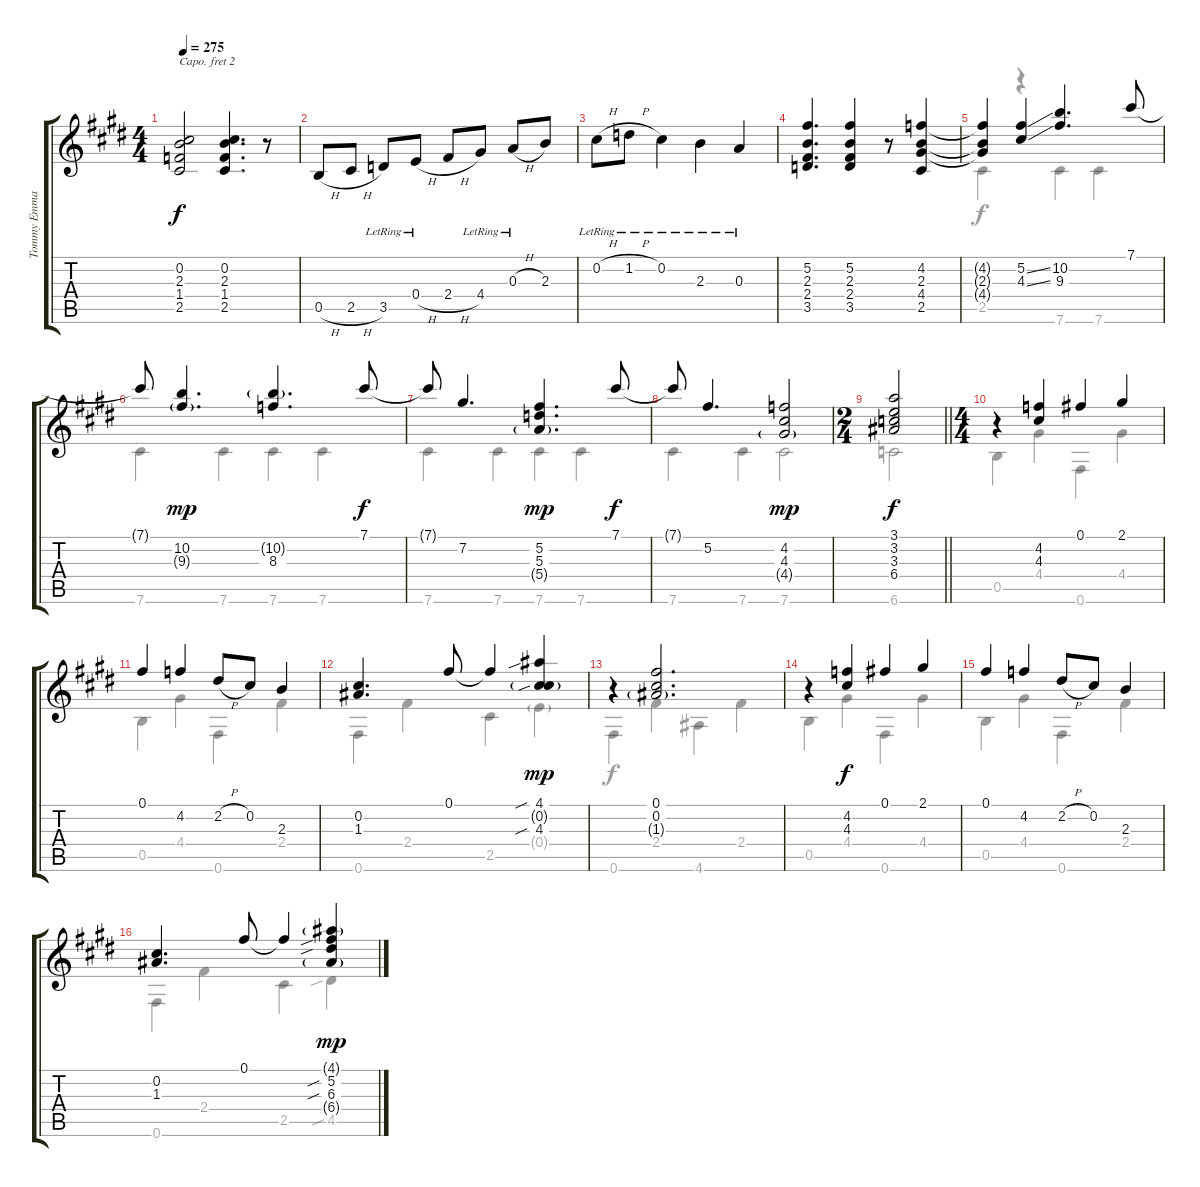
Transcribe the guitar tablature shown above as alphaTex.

\track ("Tommy Emmanuel" "Tommy Emma") {instrument acousticguitarsteel}
\staff {score tabs}
\capo 2
\tuning (E4 B3 G3 D3 A2 E2) {hide}
\voice
\ts (4 4)
\tempo 275
\clef g2
\ks c#minor
(0.2{t} 2.3{t} 1.4{t} 2.5{t}).2{dy f} (0.2 2.3 1.4 2.5).4{d} r.8 |
\ks e
0.5{h}.8 2.5{h}.8 3.5{lr}.8 0.4{h lr}.8 2.4{h}.8 4.4{lr}.8 0.3{h lr}.8 2.3.8 |
\ks c#minor
0.2{h lr}.8 1.2{h lr}.8 0.2{lr}.4 2.3{lr}.4 0.3{lr}.4 |
(5.2 2.3 2.4 3.5).4{d} (5.2 2.3 2.4 3.5).4 r.8 (4.2 2.3 4.4 2.5).4 |
(4.2{t} 2.3{t} 4.4{t}).4 (5.2{ss} 4.3{ss}).4 (10.2 9.3).4{d} 7.1.8 |
\ks e
7.1{t}.8 (10.2 9.3{g}).4{d dy mp} (10.2{g} 8.3).4{d} 7.1.8{dy f} |
\ks c#minor
7.1{t}.8 7.2.4{d} (5.2 5.3 5.4{g}).4{d dy mp} 7.1.8{dy f} |
7.1{t}.8 5.2.4{d} (4.2 4.3 4.4{g}).2{dy mp} |
\ts (2 4)
\barLineRight lightlight
(3.1 3.2 3.3 6.4).2{dy f} |
\ts (4 4)
\ks e
r.4 (4.2 4.3).4 0.1.4 2.1.4 |
\ks c#minor
0.1.4 4.2.4 2.2{h}.8 0.2.8 2.3.4 |
(0.2 1.3).4{d} 0.1.8 0.1{t}.4 (4.1{sib} 0.2{g} 4.3{sib}).4{dy mp} |
r.4 (0.1 0.2 1.3{g}).2{d} |
\ks e
r.4 (4.2 4.3).4{dy f} 0.1.4 2.1.4 |
\ks c#minor
0.1.4 4.2.4 2.2{h}.8 0.2.8 2.3.4 |
(0.2 1.3).4{d} 0.1.8 0.1{t}.4 (4.1{g} 5.2{sib} 6.3{sib} 6.4{g}).4{dy mp}
\voice
\clef g2
\ottava regular
\simile none
\ks c#minor
|
\ks e
|
\ks c#minor
|
|
2.5.4{dy f} r.4 7.6.4 7.6.4 |
\ks e
7.6.4 7.6.4 7.6.4 7.6.4 |
\ks c#minor
7.6.4 7.6.4 7.6.4 7.6.4 |
7.6.4 7.6.4 7.6.2 |
\barLineRight lightlight
6.6.2 |
\ks e
0.5.4 4.4.4 0.6.4 4.4.4 |
\ks c#minor
0.5.4 4.4.4 0.6.4 2.4.4 |
0.6.4 2.4.4 2.5.4 0.4{g}.4{dy mp} |
0.6.4{dy f} 2.4.4 4.6.4 2.4.4 |
\ks e
0.5.4 4.4.4 0.6.4 4.4.4 |
\ks c#minor
0.5.4 4.4.4 0.6.4 2.4.4 |
0.6.4 2.4.4 2.5.4 4.5{sib}.4
